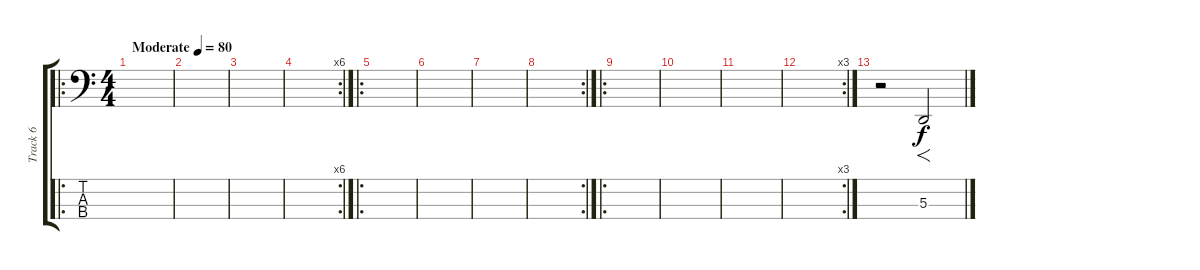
\track ("Track 6" "Track 6") {instrument cello}
\staff {score tabs}
\tuning (G2 D2 A1 E1) {hide}
\ro
\ts (4 4)
\tempo (80 "Moderate")
\clef f4
\ks c
|
|
|
\rc 6
|
\ro
|
|
|
\rc 2
|
\ro
|
|
|
\rc 3
|
r.2 5.3.2{f}
